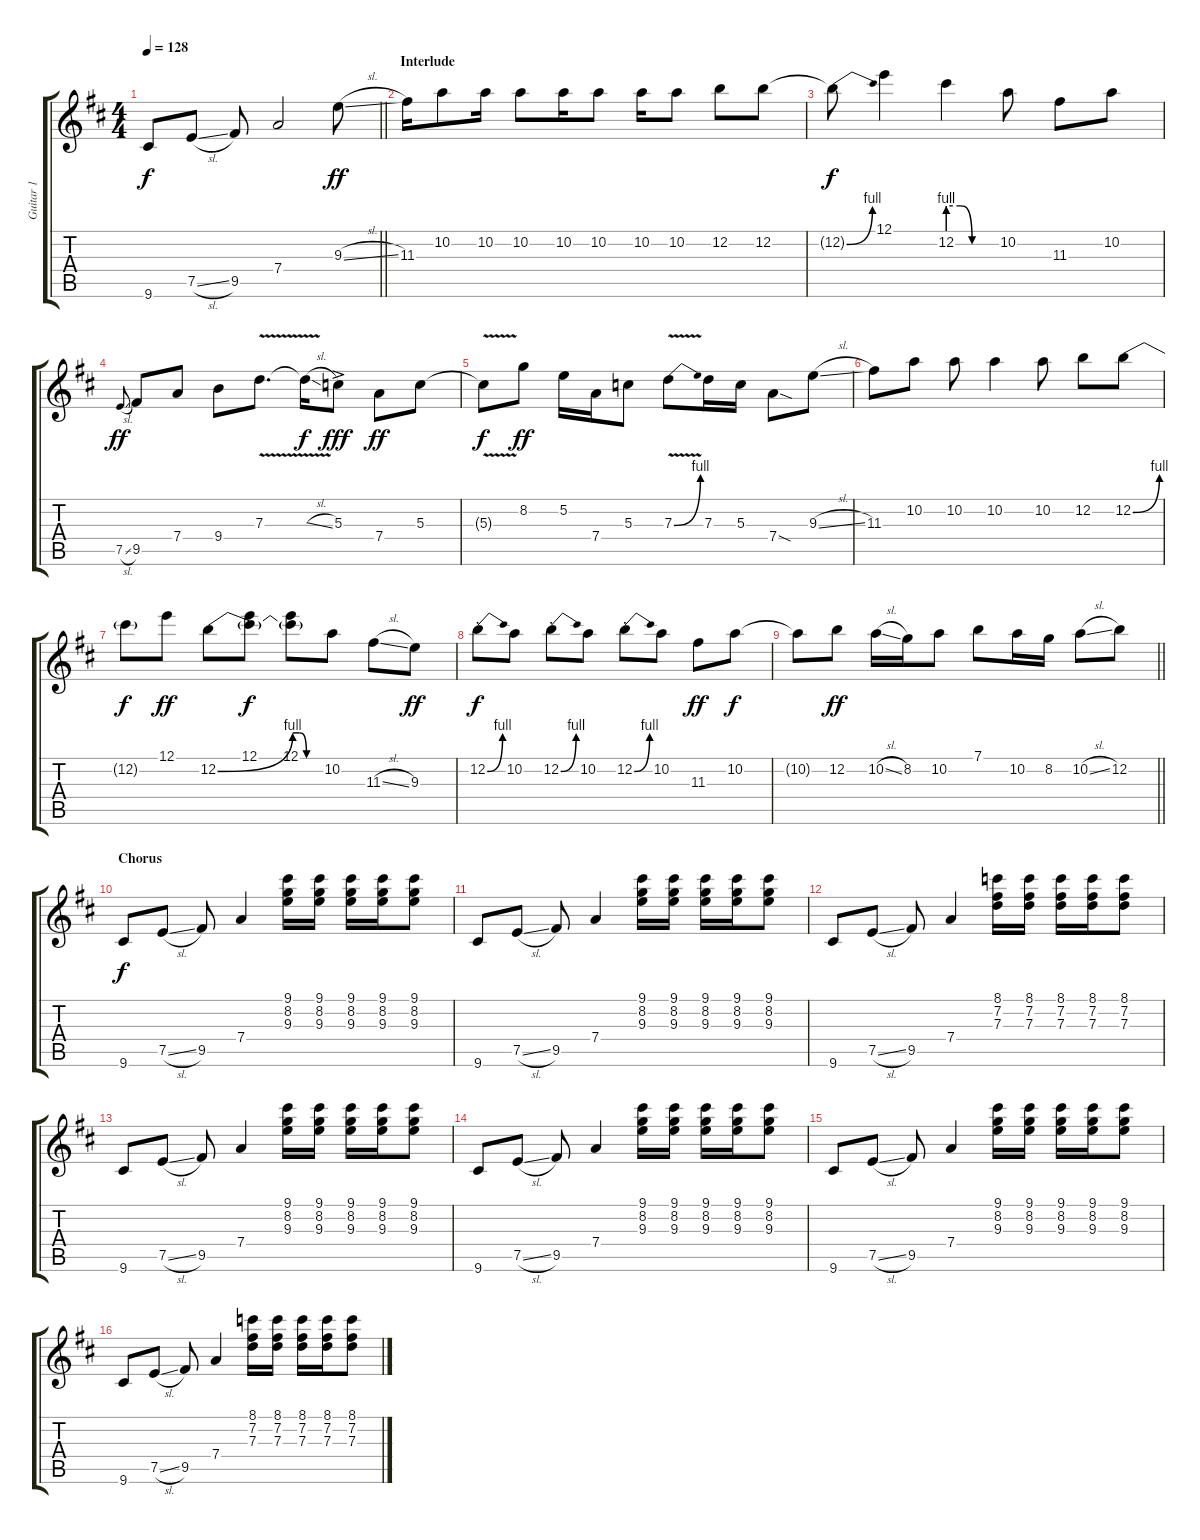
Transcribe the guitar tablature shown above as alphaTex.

\track ("Guitar 1" "Guitar 1") {instrument overdrivenguitar}
\staff {score tabs}
\tuning (E4 B3 G3 D3 A2 E2) {hide}
\ts (4 4)
\tempo 128
\clef g2
\barLineRight lightlight
\ks d
9.6.8{dy f} 7.5{sl}.8 9.5.8 7.4.2 9.3{sl}.8{dy ff volume 16} |
\section ("" "Interlude")
11.3.16 10.2.8 10.2.16 10.2.8 10.2.16 10.2.8 10.2.16 10.2.8 12.2.8 12.2.8 |
12.2{be (bend 0 0 60 4) t}.8{dy f} 12.1.4 12.2{be (custom 0 4 15 4 30 0 60 0)}.4 10.2.8 11.3.8 10.2.8 |
7.5{sl}.8{gr onbeat dy ff} 9.5.8 7.4.8 9.4.8 7.3{v}.8{d} 7.3{sl t}.16{dy f} 5.3{ac}.8{dy fff} 7.4.8{dy ff} 5.3.8 |
5.3{v t}.8{dy f} 8.2.8{dy ff} 5.2.16 7.4.16 5.3.8 7.3{be (bend 0 0 60 4) v}.8 7.3.16 5.3.16 7.4{sod}.8 9.3{sl}.8 |
11.3.8 10.2.8 10.2.8 10.2.4 10.2.8 12.2.8 12.2{be (bend 0 0 60 4)}.8 |
12.2{t}.8{dy f} 12.1.8{dy ff} 12.2{be (bend 0 0 60 4)}.8 (12.1 12.2{t}).8{dy f} (12.1 12.2{be (custom 0 4 15 4 30 0 60 0) t}).8 10.2.8 11.3{sl}.8 9.3.8{dy ff} |
12.2{be (bend 0 0 60 4) st}.8{dy f} 10.2.8 12.2{be (bend 0 0 60 4) st}.8 10.2.8 12.2{be (bend 0 0 60 4) st}.8 10.2.8 11.3.8{dy ff} 10.2.8{dy f} |
\barLineRight lightlight
10.2{t}.8 12.2.8{dy ff} 10.2{sl}.16 8.2.16 10.2.8 7.1.8 10.2.16 8.2.16 10.2{sl}.8 12.2.8{volume 13} |
\section ("" "Chorus")
9.6.8{dy f} 7.5{sl}.8 9.5.8 7.4.4 (9.1 8.2 9.3).16 (9.1 8.2 9.3).16 (9.1 8.2 9.3).16 (9.1 8.2 9.3).16 (9.1 8.2 9.3).8 |
9.6.8 7.5{sl}.8 9.5.8 7.4.4 (9.1 8.2 9.3).16 (9.1 8.2 9.3).16 (9.1 8.2 9.3).16 (9.1 8.2 9.3).16 (9.1 8.2 9.3).8 |
9.6.8 7.5{sl}.8 9.5.8 7.4.4 (8.1 7.2 7.3).16 (8.1 7.2 7.3).16 (8.1 7.2 7.3).16 (8.1 7.2 7.3).16 (8.1 7.2 7.3).8 |
9.6.8 7.5{sl}.8 9.5.8 7.4.4 (9.1 8.2 9.3).16 (9.1 8.2 9.3).16 (9.1 8.2 9.3).16 (9.1 8.2 9.3).16 (9.1 8.2 9.3).8 |
9.6.8 7.5{sl}.8 9.5.8 7.4.4 (9.1 8.2 9.3).16 (9.1 8.2 9.3).16 (9.1 8.2 9.3).16 (9.1 8.2 9.3).16 (9.1 8.2 9.3).8 |
9.6.8 7.5{sl}.8 9.5.8 7.4.4 (9.1 8.2 9.3).16 (9.1 8.2 9.3).16 (9.1 8.2 9.3).16 (9.1 8.2 9.3).16 (9.1 8.2 9.3).8 |
9.6.8 7.5{sl}.8 9.5.8 7.4.4 (8.1 7.2 7.3).16 (8.1 7.2 7.3).16 (8.1 7.2 7.3).16 (8.1 7.2 7.3).16 (8.1 7.2 7.3).8
